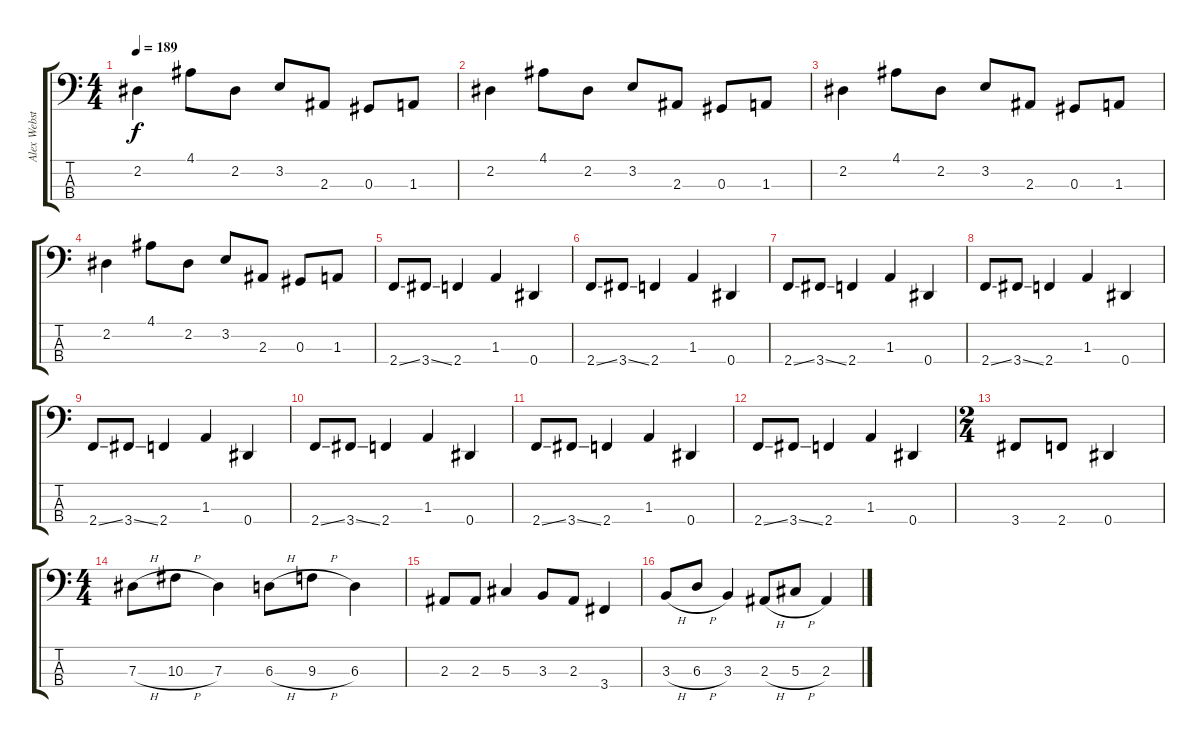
\track ("Alex Webster" "Alex Webst") {instrument electricbassfinger}
\staff {score tabs}
\tuning (Gb2 Db2 Ab1 Eb1) {hide}
\ts (4 4)
\tempo 189
\clef f4
\ks c
2.2.4{dy f} 4.1.8 2.2.8 3.2.8 2.3.8 0.3.8 1.3.8 |
2.2.4 4.1.8 2.2.8 3.2.8 2.3.8 0.3.8 1.3.8 |
2.2.4 4.1.8 2.2.8 3.2.8 2.3.8 0.3.8 1.3.8 |
2.2.4 4.1.8 2.2.8 3.2.8 2.3.8 0.3.8 1.3.8 |
2.4{ss}.8 3.4{ss}.8 2.4.4 1.3.4 0.4.4 |
2.4{ss}.8 3.4{ss}.8 2.4.4 1.3.4 0.4.4 |
2.4{ss}.8 3.4{ss}.8 2.4.4 1.3.4 0.4.4 |
2.4{ss}.8 3.4{ss}.8 2.4.4 1.3.4 0.4.4 |
2.4{ss}.8 3.4{ss}.8 2.4.4 1.3.4 0.4.4 |
2.4{ss}.8 3.4{ss}.8 2.4.4 1.3.4 0.4.4 |
2.4{ss}.8 3.4{ss}.8 2.4.4 1.3.4 0.4.4 |
2.4{ss}.8 3.4{ss}.8 2.4.4 1.3.4 0.4.4 |
\ts (2 4)
3.4.8 2.4.8 0.4.4 |
\ts (4 4)
7.3{h}.8 10.3{h}.8 7.3.4 6.3{h}.8 9.3{h}.8 6.3.4 |
2.3.8 2.3.8 5.3.4 3.3.8 2.3.8 3.4.4 |
3.3{h}.8 6.3{h}.8 3.3.4 2.3{h}.8 5.3{h}.8 2.3.4
